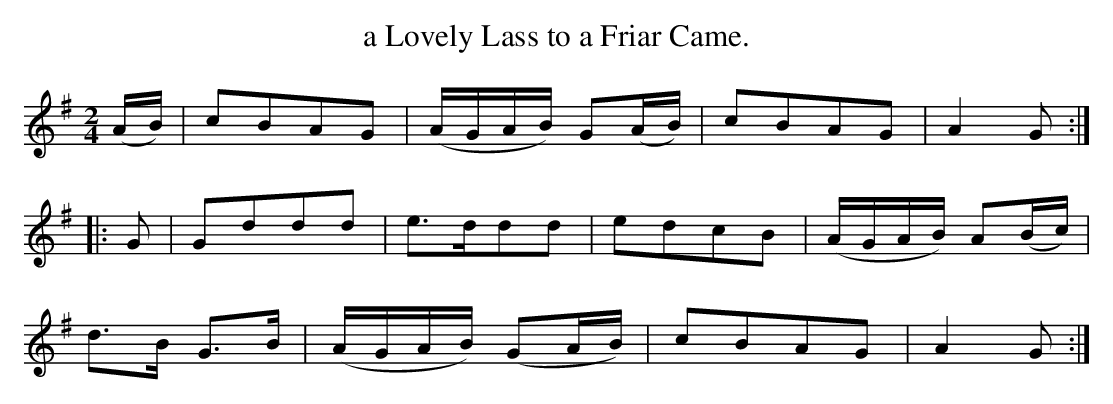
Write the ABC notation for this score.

X:1
T:a Lovely Lass to a Friar Came.
M:2/4
L:1/8
K:G
(A/B/)|cBAG   |(A/G/A/B/) G(A/B/)|cBAG| A2        G     ::
 G    |Gddd   | e>ddd            |edcB|(A/G/A/B/) A(B/c/)|
       d>B G>B|(A/G/A/B/) (GA/B/)|cBAG| A2G             :|
